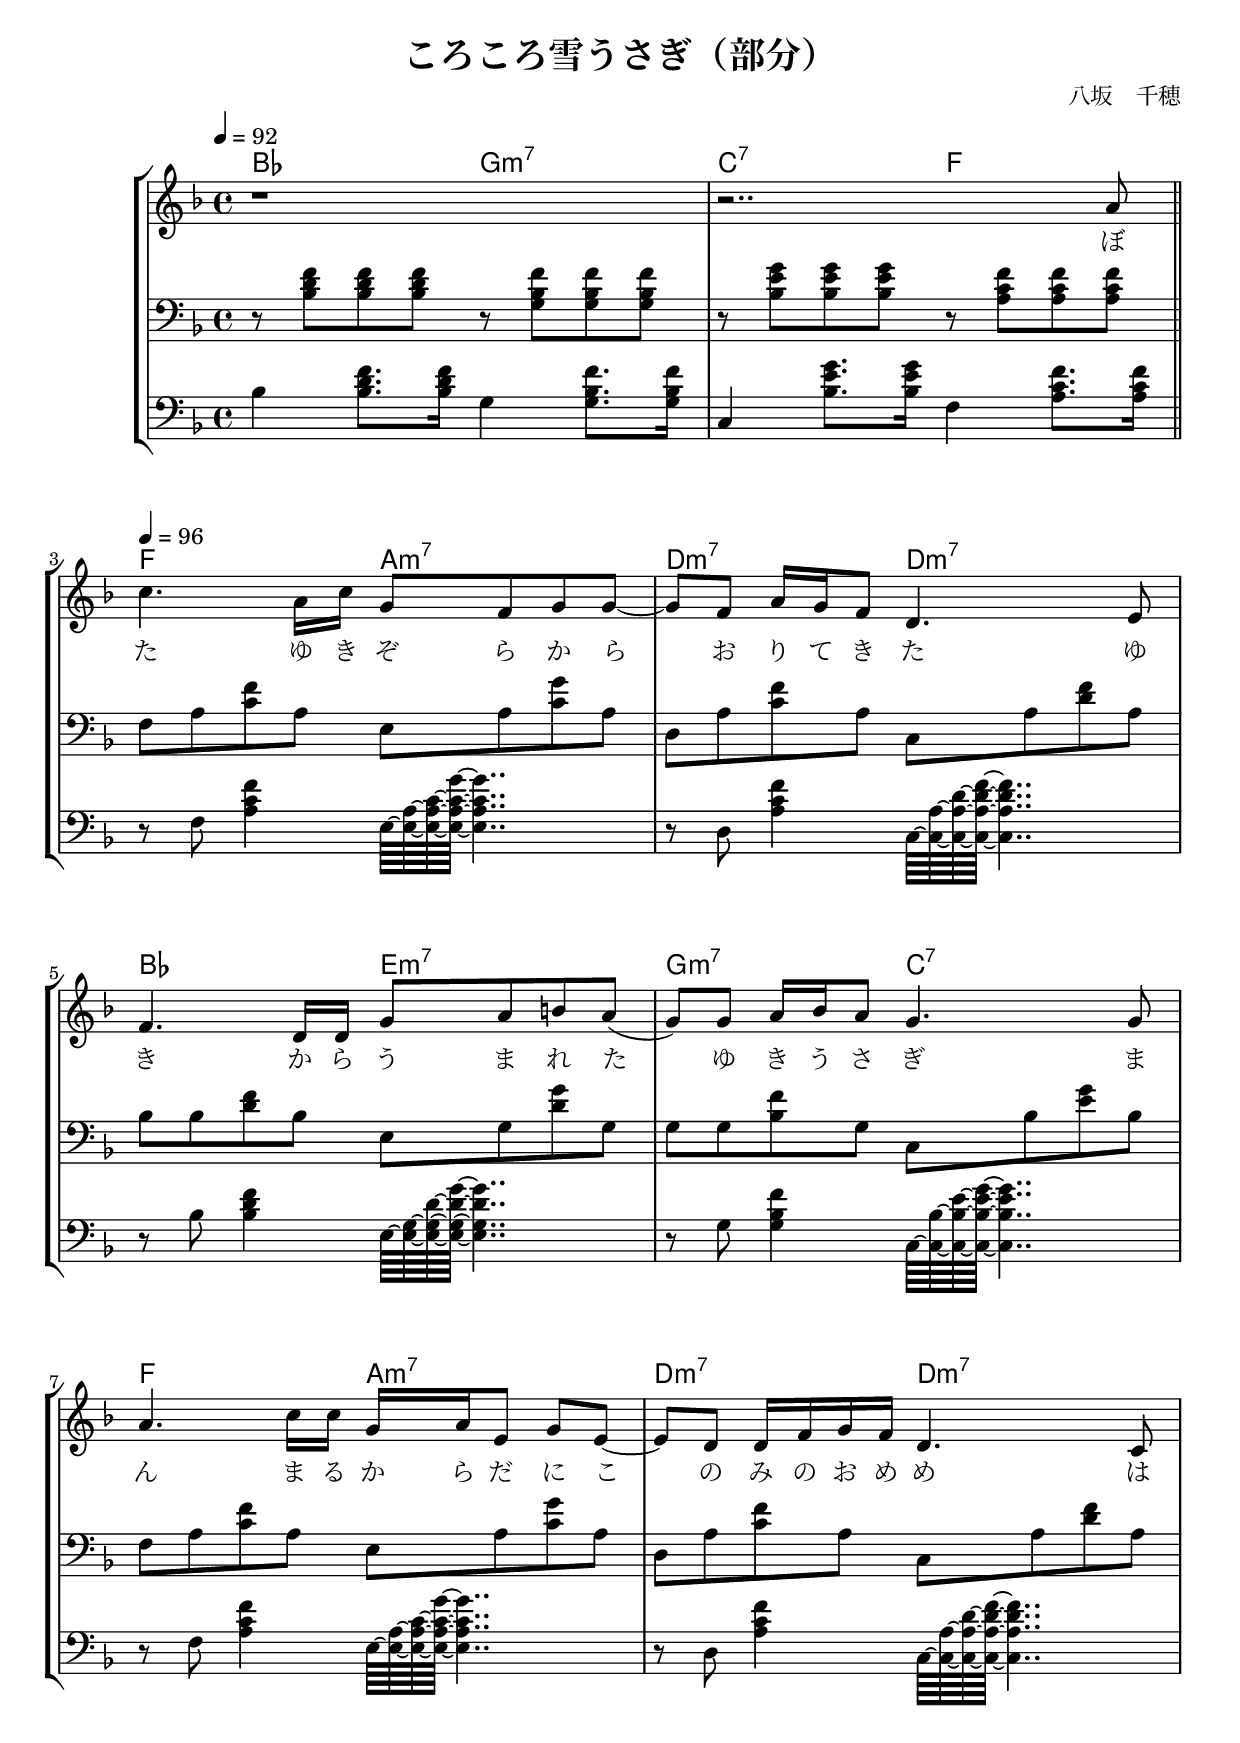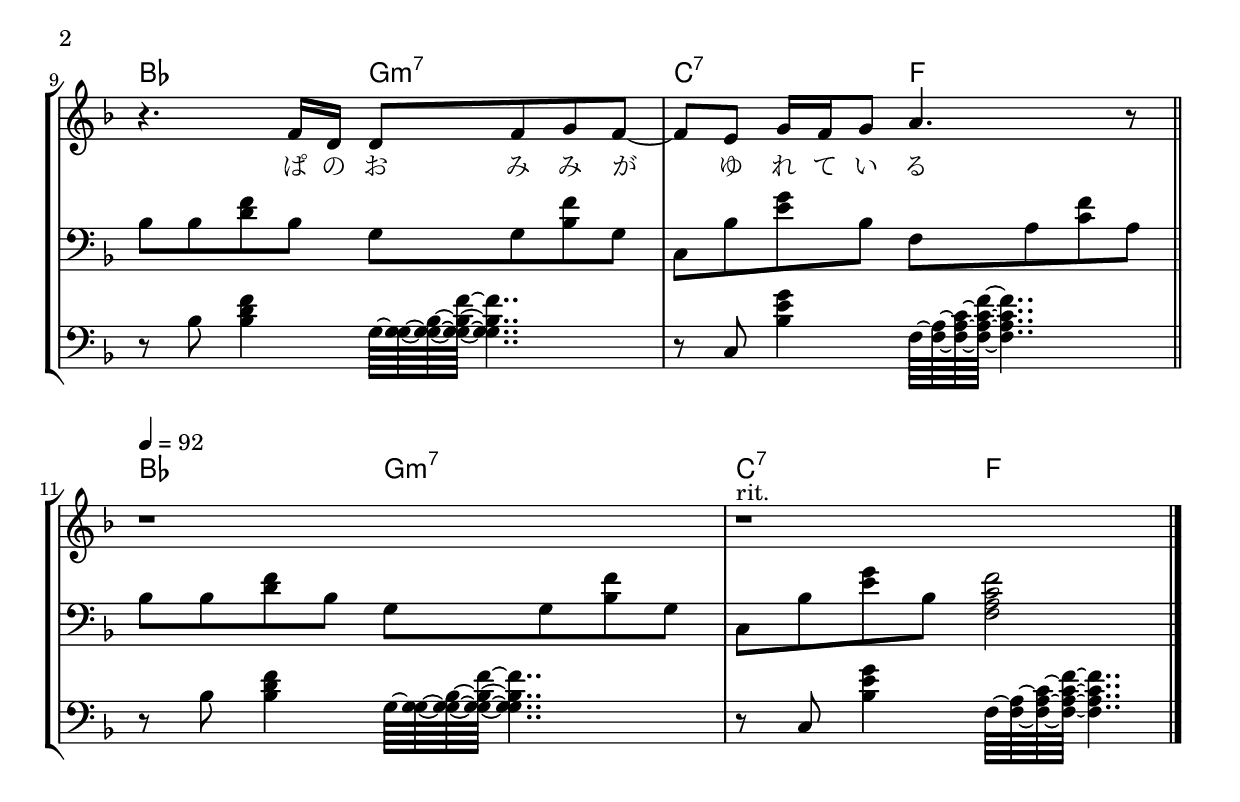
\version "2.12.1"

\header {
	title = \markup {ころころ雪うさぎ（部分）}
	composer = \markup \center-column {八坂　千穂}
}

harmony = \chordmode {
	bes2 g:min7 c:7 f 

	f a:min7 d:min7 d:min7 bes e:min7 g:min7 c:7 f a:min7 d:min7 d:min7 bes g:min7 c:7 f 

	bes g:min7 c:7 f 
}

melody = {
	\key f \major
	\tempo 4 = 92
	r1 | r2.. 
	\set Staff.midiInstrument = #"fss0.29"
	a'8 
		\tempo 4 = 96
c''4.  a'16  c''16  g'8  f'8  g'8  g'8~ 
	g'8  f'8  a'16  g'16  f'8  d'4.  e'8 
	f'4.  d'16  d'16  g'8  a'8  b'8  a'8 
	(g'8)  g'8  a'16  bes'16  a'8  g'4.  g'8 
	a'4.  c''16  c''16  g'16  a'16  e'8  g'8  e'8~ 
	e'8  d'8  d'16  f'16  g'16  f'16  d'4.  c'8 
	r4.  f'16  d'16  d'8  f'8  g'8  f'8~ 
	f'8  e'8  g'16  f'16  g'8  a'4.  	r8 	\tempo 4 = 92
	r1 | r1^"rit." \bar "|."
}

words = \lyricmode {
	
	ぼ  た  ゆ  き  ぞ  ら  か  ら  お  り  て  き  た  ゆ  き  か  ら  う  ま  れ  た  ゆ  き  う  さ  ぎ  ま  ん  ま  る  か  ら  だ  に  こ  の  み  の  お  め  め  は  ぱ  の  お  み  み  が  ゆ  れ  て  い  る  
	
}

tempochange = {
	\tempo 4 = 92
	r1 | r1 \bar "||"
	\tempo 4 = 96
	r1 | r1 | r1 | r1 | r1 | r1 | r1 | r1 \bar "||"
	\tempo 4 = 92
	r1 | \tempo 4 = 69 r2 \tempo 4 = 61 r2 \bar "|."
}

mainacc = {
	\clef bass
	\set Staff.midiInstrument = #"Violin"
	\key f \major
	\tempo 4 = 92
	r8 <bes d' f'>8 <bes d' f'>8 <bes d' f'>8
	r8 <g bes f'>8 <g bes f'>8 <g bes f'>8
	r8 <bes e' g'>8 <bes e' g'>8 <bes e' g'>8
	r8 <a c' f'>8 <a c' f'>8 <a c' f'>8
	\bar "||"

	\set Staff.midiInstrument = #"Ocarina"
	\tempo 4 = 96
	f8 a <c' f'> a
	e8 a <c' g'> a
	d8 a <c' f'> a
	c8 a <d' f'> a
	bes8 bes <d' f'> bes
	e8 g <d' g'> g
	g8 g <bes f'> g
	c8 bes <e' g'> bes
	f8 a <c' f'> a
	e8 a <c' g'> a
	d8 a <c' f'> a
	c8 a <d' f'> a
	bes8 bes <d' f'> bes
	g8 g <bes f'> g
	c8 bes <e' g'> bes
	f8 a <c' f'> a
	\bar "||"

	\set Staff.midiInstrument = #"Oboe"
	\tempo 4 = 92
	bes8 bes <d' f'> bes
	g8 g <bes f'> g
	c8 bes <e' g'> bes
	<f a c' f'>2
	\bar "|."
}

subacc = {
	\clef bass
	\set Staff.midiInstrument = #"Harmonica"
	\key f \major
	\tempo 4 = 92
	bes4 <bes d' f'>8. <bes d' f'>16
	g4 <g bes f'>8. <g bes f'>16
	c4 <bes e' g'>8. <bes e' g'>16
	f4 <a c' f'>8. <a c' f'>16
	\bar "||"

	\set Staff.midiInstrument = #"Recorder"
	\tempo 4 = 96
	r8 f8 <a c' f'>4
	e64~ <e~ a~> <e~ a~ c'~> <e a c' g'>~ <e a c' g'>4..
	r8 d8 <a c' f'>4
	c64~ <c~ a~> <c~ a~ d'~> <c a d' f'>~ <c a d' f'>4..
	r8 bes8 <bes d' f'>4
	e64~ <e~ g~> <e~ g~ d'~> <e g d' g'>~ <e g d' g'>4..
	r8 g8 <g bes f'>4
	c64~ <c~ bes~> <c~ bes~ e'~> <c bes e' g'>~ <c bes e' g'>4..
	r8 f8 <a c' f'>4
	e64~ <e~ a~> <e~ a~ c'~> <e a c' g'>~ <e a c' g'>4..
	r8 d8 <a c' f'>4
	c64~ <c~ a~> <c~ a~ d'~> <c a d' f'>~ <c a d' f'>4..
	r8 bes8 <bes d' f'>4
	g64~ <g~ g~> <g~ g~ bes~> <g g bes f'>~ <g g bes f'>4..
	r8 c8 <bes e' g'>4
	f64~ <f~ a~> <f~ a~ c'~> <f a c' f'>~ <f a c' f'>4..
	\bar "||"

	\set Staff.midiInstrument = #"Fretless Bass"
	\tempo 4 = 92
	r8 bes8 <bes d' f'>4
	g64~ <g~ g~> <g~ g~ bes~> <g g bes f'>~ <g g bes f'>4..
	r8 c8 <bes e' g'>4
	f64~ <f~ a~> <f~ a~ c'~> <f a c' f'>~ <f a c' f'>4..
	\bar "|."
}

percA = {
	\drummode {
	r1 |r1 \bar "||"
	r1 |r1 |r1 |r1 |r1 |r1 |r1 |r1 \bar "||"
	r1 |r1 \bar "|."
	}
}

percB = {
	\drummode {
	r1 |r1 \bar "||"
	r1 |r1 |r1 |r1 |r1 |r1 |r1 |r1 \bar "||"
	r1 |r1 \bar "|."
	}
}

percC = {
	\drummode {
	r1 |r1 \bar "||"
	r1 |r1 |r1 |r1 |r1 |r1 |r1 |r1 \bar "||"
	r1 |r1 \bar "|."
	}
}

percD = {
	\drummode {
	r1 |r1 \bar "||"
	r1 |r1 |r1 |r1 |r1 |r1 |r1 |r1 \bar "||"
	r1 |r1 \bar "|."
	}
}

percE = {
	\drummode {
	r1 |r1 \bar "||"
	r1 |r1 |r1 |r1 |r1 |r1 |r1 |r1 \bar "||"
	r1 |r1 \bar "|."
	}
}

\score {
	<<
		\new StaffGroup <<
			\new ChordNames {\harmony}
			\new Voice = "melody" {\melody}
			\new Lyrics \lyricsto "melody" \words
			\new Staff = "mainacc" {\mainacc}
			\new Staff = "subacc" {\subacc}
		>>
	>>
	\layout { }
}
